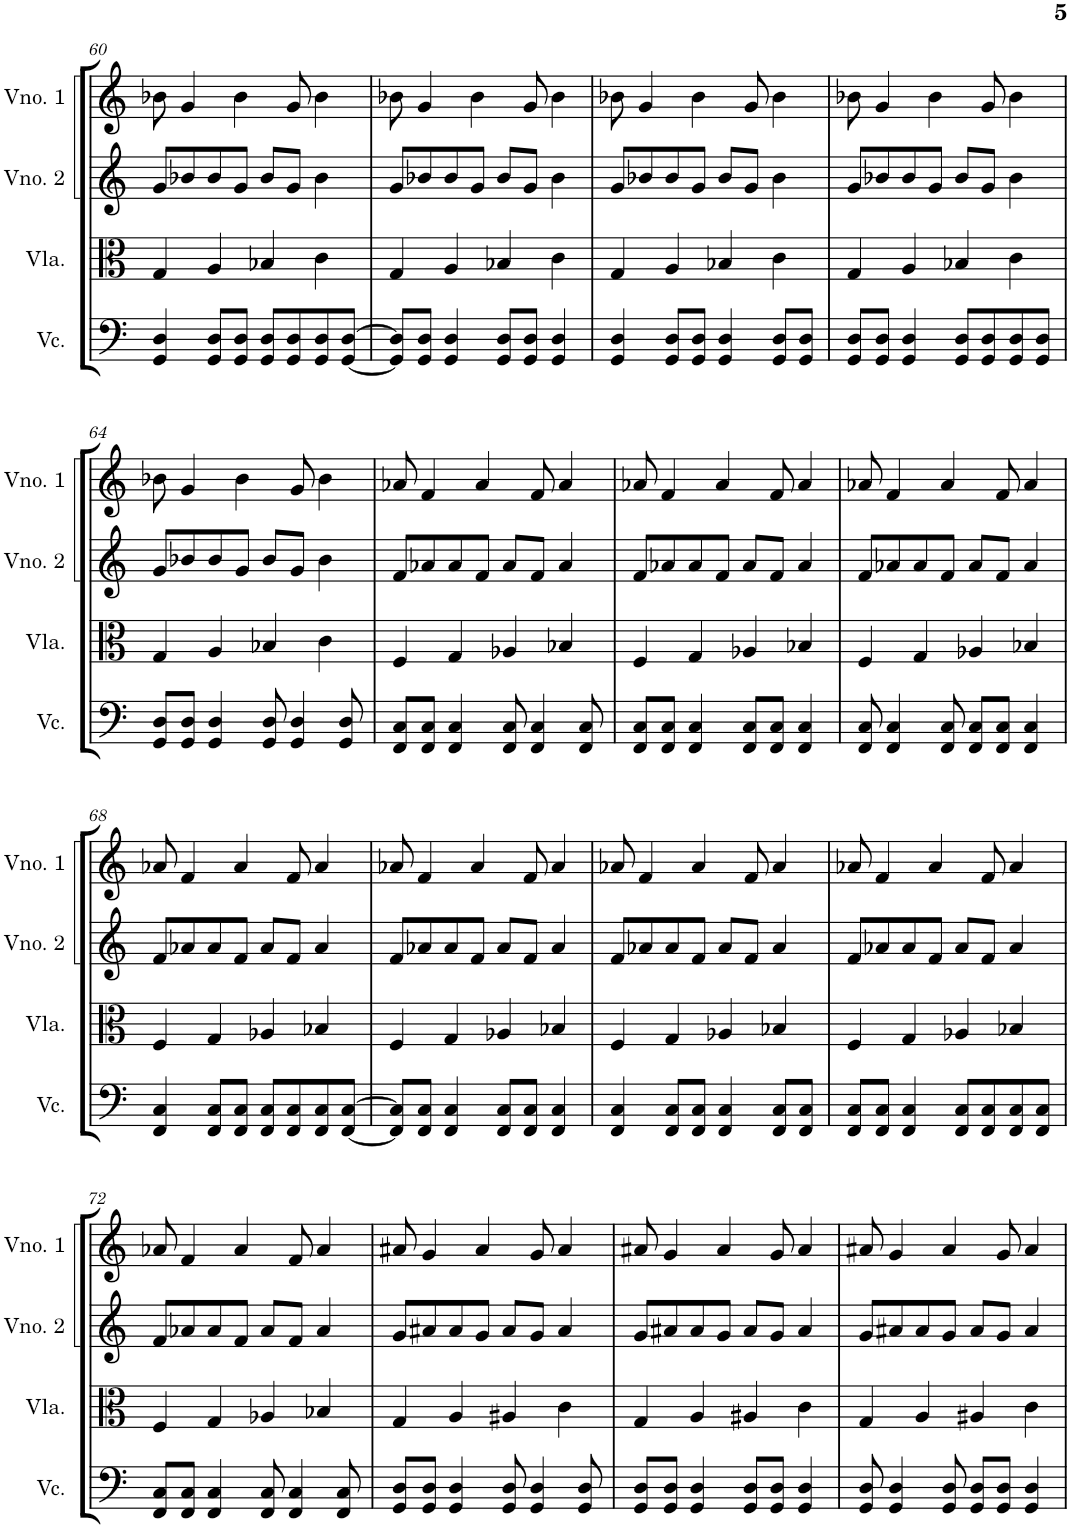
**kern	**kern	**kern	**kern
*part4	*part3	*part2	*part1
*staff4	*staff3	*staff2	*staff1
*I"Violoncelo	*I"Viola	*I"Violino 2	*I"Violino 1
*I'Vc.	*I'Vla.	*I'Vno. 2	*I'Vno. 1
!!LO:PB:g=z
*clefF4	*clefC3	*clefG2	*clefG2
*k[]	*k[]	*k[]	*k[]
*M4/4	*M4/4	*M4/4	*M4/4
=60	=60	=60	=60
4GG/ 4D/	4G/	8g/L	8b-X\
.	.	8b-X/	4g/
8GG/ 8D/L	4A/	8b-/	.
8GG/ 8D/J	.	8g/J	4b-\
8GG/ 8D/L	4B-X/	8b-/L	.
8GG/ 8D/	.	8g/J	8g/
8GG/ 8D/	4c\	4b-\	4b-\
[8GG/ [8D/J	.	.	.
=61	=61	=61	=61
8GG/] 8D/]L	4G/	8g/L	8b-X\
8GG/ 8D/J	.	8b-X/	4g/
4GG/ 4D/	4A/	8b-/	.
.	.	8g/J	4b-\
8GG/ 8D/L	4B-X/	8b-/L	.
8GG/ 8D/J	.	8g/J	8g/
4GG/ 4D/	4c\	4b-\	4b-\
=62	=62	=62	=62
4GG/ 4D/	4G/	8g/L	8b-X\
.	.	8b-X/	4g/
8GG/ 8D/L	4A/	8b-/	.
8GG/ 8D/J	.	8g/J	4b-\
4GG/ 4D/	4B-X/	8b-/L	.
.	.	8g/J	8g/
8GG/ 8D/L	4c\	4b-\	4b-\
8GG/ 8D/J	.	.	.
=63	=63	=63	=63
8GG/ 8D/L	4G/	8g/L	8b-X\
8GG/ 8D/J	.	8b-X/	4g/
4GG/ 4D/	4A/	8b-/	.
.	.	8g/J	4b-\
8GG/ 8D/L	4B-X/	8b-/L	.
8GG/ 8D/	.	8g/J	8g/
8GG/ 8D/	4c\	4b-\	4b-\
8GG/ 8D/J	.	.	.
!!LO:LB:g=z
=64	=64	=64	=64
8GG/ 8D/L	4G/	8g/L	8b-X\
8GG/ 8D/J	.	8b-X/	4g/
4GG/ 4D/	4A/	8b-/	.
.	.	8g/J	4b-\
8GG/ 8D/	4B-X/	8b-/L	.
4GG/ 4D/	.	8g/J	8g/
.	4c\	4b-\	4b-\
8GG/ 8D/	.	.	.
=65	=65	=65	=65
8FF/ 8C/L	4F/	8f/L	8a-X/
8FF/ 8C/J	.	8a-X/	4f/
4FF/ 4C/	4G/	8a-/	.
.	.	8f/J	4a-/
8FF/ 8C/	4A-X/	8a-/L	.
4FF/ 4C/	.	8f/J	8f/
.	4B-X/	4a-/	4a-/
8FF/ 8C/	.	.	.
=66	=66	=66	=66
8FF/ 8C/L	4F/	8f/L	8a-X/
8FF/ 8C/J	.	8a-X/	4f/
4FF/ 4C/	4G/	8a-/	.
.	.	8f/J	4a-/
8FF/ 8C/L	4A-X/	8a-/L	.
8FF/ 8C/J	.	8f/J	8f/
4FF/ 4C/	4B-X/	4a-/	4a-/
=67	=67	=67	=67
8FF/ 8C/	4F/	8f/L	8a-X/
4FF/ 4C/	.	8a-X/	4f/
.	4G/	8a-/	.
8FF/ 8C/	.	8f/J	4a-/
8FF/ 8C/L	4A-X/	8a-/L	.
8FF/ 8C/J	.	8f/J	8f/
4FF/ 4C/	4B-X/	4a-/	4a-/
!!LO:LB:g=z
=68	=68	=68	=68
4FF/ 4C/	4F/	8f/L	8a-X/
.	.	8a-X/	4f/
8FF/ 8C/L	4G/	8a-/	.
8FF/ 8C/J	.	8f/J	4a-/
8FF/ 8C/L	4A-X/	8a-/L	.
8FF/ 8C/	.	8f/J	8f/
8FF/ 8C/	4B-X/	4a-/	4a-/
[8FF/ [8C/J	.	.	.
=69	=69	=69	=69
8FF/] 8C/]L	4F/	8f/L	8a-X/
8FF/ 8C/J	.	8a-X/	4f/
4FF/ 4C/	4G/	8a-/	.
.	.	8f/J	4a-/
8FF/ 8C/L	4A-X/	8a-/L	.
8FF/ 8C/J	.	8f/J	8f/
4FF/ 4C/	4B-X/	4a-/	4a-/
=70	=70	=70	=70
4FF/ 4C/	4F/	8f/L	8a-X/
.	.	8a-X/	4f/
8FF/ 8C/L	4G/	8a-/	.
8FF/ 8C/J	.	8f/J	4a-/
4FF/ 4C/	4A-X/	8a-/L	.
.	.	8f/J	8f/
8FF/ 8C/L	4B-X/	4a-/	4a-/
8FF/ 8C/J	.	.	.
=71	=71	=71	=71
8FF/ 8C/L	4F/	8f/L	8a-X/
8FF/ 8C/J	.	8a-X/	4f/
4FF/ 4C/	4G/	8a-/	.
.	.	8f/J	4a-/
8FF/ 8C/L	4A-X/	8a-/L	.
8FF/ 8C/	.	8f/J	8f/
8FF/ 8C/	4B-X/	4a-/	4a-/
8FF/ 8C/J	.	.	.
!!LO:LB:g=z
=72	=72	=72	=72
8FF/ 8C/L	4F/	8f/L	8a-X/
8FF/ 8C/J	.	8a-X/	4f/
4FF/ 4C/	4G/	8a-/	.
.	.	8f/J	4a-/
8FF/ 8C/	4A-X/	8a-/L	.
4FF/ 4C/	.	8f/J	8f/
.	4B-X/	4a-/	4a-/
8FF/ 8C/	.	.	.
=73	=73	=73	=73
8GG/ 8D/L	4G/	8g/L	8a#X/
8GG/ 8D/J	.	8a#X/	4g/
4GG/ 4D/	4A/	8a#/	.
.	.	8g/J	4a#/
8GG/ 8D/	4A#X/	8a#/L	.
4GG/ 4D/	.	8g/J	8g/
.	4c\	4a#/	4a#/
8GG/ 8D/	.	.	.
=74	=74	=74	=74
8GG/ 8D/L	4G/	8g/L	8a#X/
8GG/ 8D/J	.	8a#X/	4g/
4GG/ 4D/	4A/	8a#/	.
.	.	8g/J	4a#/
8GG/ 8D/L	4A#X/	8a#/L	.
8GG/ 8D/J	.	8g/J	8g/
4GG/ 4D/	4c\	4a#/	4a#/
=75	=75	=75	=75
8GG/ 8D/	4G/	8g/L	8a#X/
4GG/ 4D/	.	8a#X/	4g/
.	4A/	8a#/	.
8GG/ 8D/	.	8g/J	4a#/
8GG/ 8D/L	4A#X/	8a#/L	.
8GG/ 8D/J	.	8g/J	8g/
4GG/ 4D/	4c\	4a#/	4a#/
=	=	=	=
*-	*-	*-	*-
